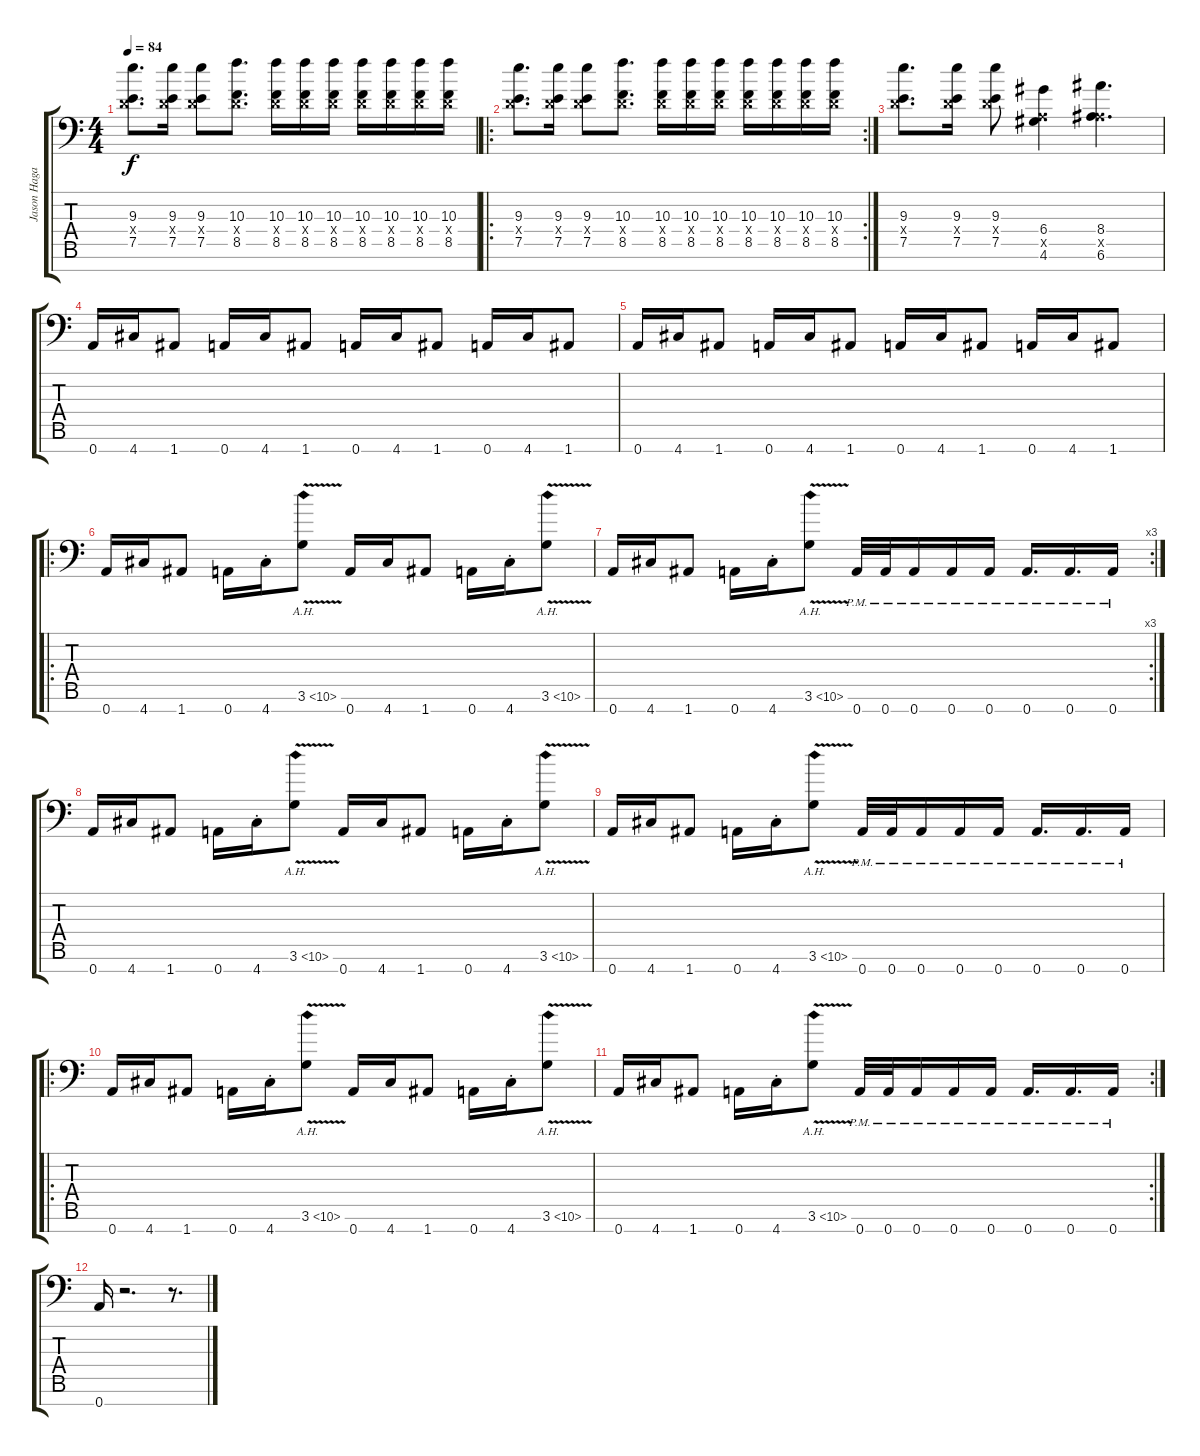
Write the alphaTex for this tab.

\track ("Jason Hagar" "Jason Haga") {instrument distortionguitar}
\staff {score tabs}
\tuning (E4 B3 G3 D3 A2 E2 A1) {hide}
\ts (4 4)
\tempo 84
\clef f4
\ks c
(9.3 0.4{x} 7.5).8{d dy f} (9.3 0.4{x} 7.5).16 (9.3 0.4{x} 7.5).8 (10.3 0.4{x} 8.5).8{d} (10.3 0.4{x} 8.5).16 (10.3 0.4{x} 8.5).16 (10.3 0.4{x} 8.5).16 (10.3 0.4{x} 8.5).16 (10.3 0.4{x} 8.5).16 (10.3 0.4{x} 8.5).16 (10.3 0.4{x} 8.5).16 |
\ro
\rc 2
(9.3 0.4{x} 7.5).8{d} (9.3 0.4{x} 7.5).16 (9.3 0.4{x} 7.5).8 (10.3 0.4{x} 8.5).8{d} (10.3 0.4{x} 8.5).16 (10.3 0.4{x} 8.5).16 (10.3 0.4{x} 8.5).16 (10.3 0.4{x} 8.5).16 (10.3 0.4{x} 8.5).16 (10.3 0.4{x} 8.5).16 (10.3 0.4{x} 8.5).16 |
(9.3 0.4{x} 7.5).8{d} (9.3 0.4{x} 7.5).16 (9.3 0.4{x} 7.5).8 (6.4 0.5{x} 4.6).4 (8.4 0.5{x} 6.6).4{d} |
0.7.16{volume 5} 4.7.16 1.7.8 0.7.16 4.7.16 1.7.8 0.7.16 4.7.16 1.7.8 0.7.16 4.7.16 1.7.8 |
0.7.16{volume 16} 4.7.16 1.7.8 0.7.16 4.7.16 1.7.8 0.7.16 4.7.16 1.7.8 0.7.16 4.7.16 1.7.8 |
\ro
0.7.16 4.7.16 1.7.8 0.7.16 4.7{st}.16 3.6{ah 7 v}.8{volume 10 instrument guitarharmonics} 0.7.16{volume 16 instrument distortionguitar} 4.7.16 1.7.8 0.7.16 4.7{st}.16 3.6{ah 7 v}.8{volume 10 instrument guitarharmonics} |
\rc 3
0.7.16{volume 16 instrument distortionguitar} 4.7.16 1.7.8 0.7.16 4.7{st}.16 3.6{ah 7 v}.8{volume 10 instrument guitarharmonics} 0.7{pm}.32{volume 16 instrument distortionguitar} 0.7{pm}.32 0.7{pm}.16 0.7{pm}.16 0.7{pm}.16 0.7{pm}.16{d} 0.7{pm}.16{d} 0.7{pm}.16 |
0.7.16 4.7.16 1.7.8 0.7.16 4.7{st}.16 3.6{ah 7 v}.8{volume 10 instrument guitarharmonics} 0.7.16{volume 16 instrument distortionguitar} 4.7.16 1.7.8 0.7.16 4.7{st}.16 3.6{ah 7 v}.8{volume 10 instrument guitarharmonics} |
0.7.16{volume 16 instrument distortionguitar} 4.7.16 1.7.8 0.7.16 4.7{st}.16 3.6{ah 7 v}.8{volume 10 instrument guitarharmonics} 0.7{pm}.32{volume 16 instrument distortionguitar} 0.7{pm}.32 0.7{pm}.16 0.7{pm}.16 0.7{pm}.16 0.7{pm}.16{d} 0.7{pm}.16{d} 0.7{pm}.16 |
\ro
0.7.16 4.7.16 1.7.8 0.7.16 4.7{st}.16 3.6{ah 7 v}.8{volume 10 instrument guitarharmonics} 0.7.16{volume 16 instrument distortionguitar} 4.7.16 1.7.8 0.7.16 4.7{st}.16 3.6{ah 7 v}.8{volume 10 instrument guitarharmonics} |
\rc 2
0.7.16{volume 16 instrument distortionguitar} 4.7.16 1.7.8 0.7.16 4.7{st}.16 3.6{ah 7 v}.8{volume 10 instrument guitarharmonics} 0.7{pm}.32{volume 16 instrument distortionguitar} 0.7{pm}.32 0.7{pm}.16 0.7{pm}.16 0.7{pm}.16 0.7{pm}.16{d} 0.7{pm}.16{d} 0.7{pm}.16 |
0.7.16 r.2{d} r.8{d}
